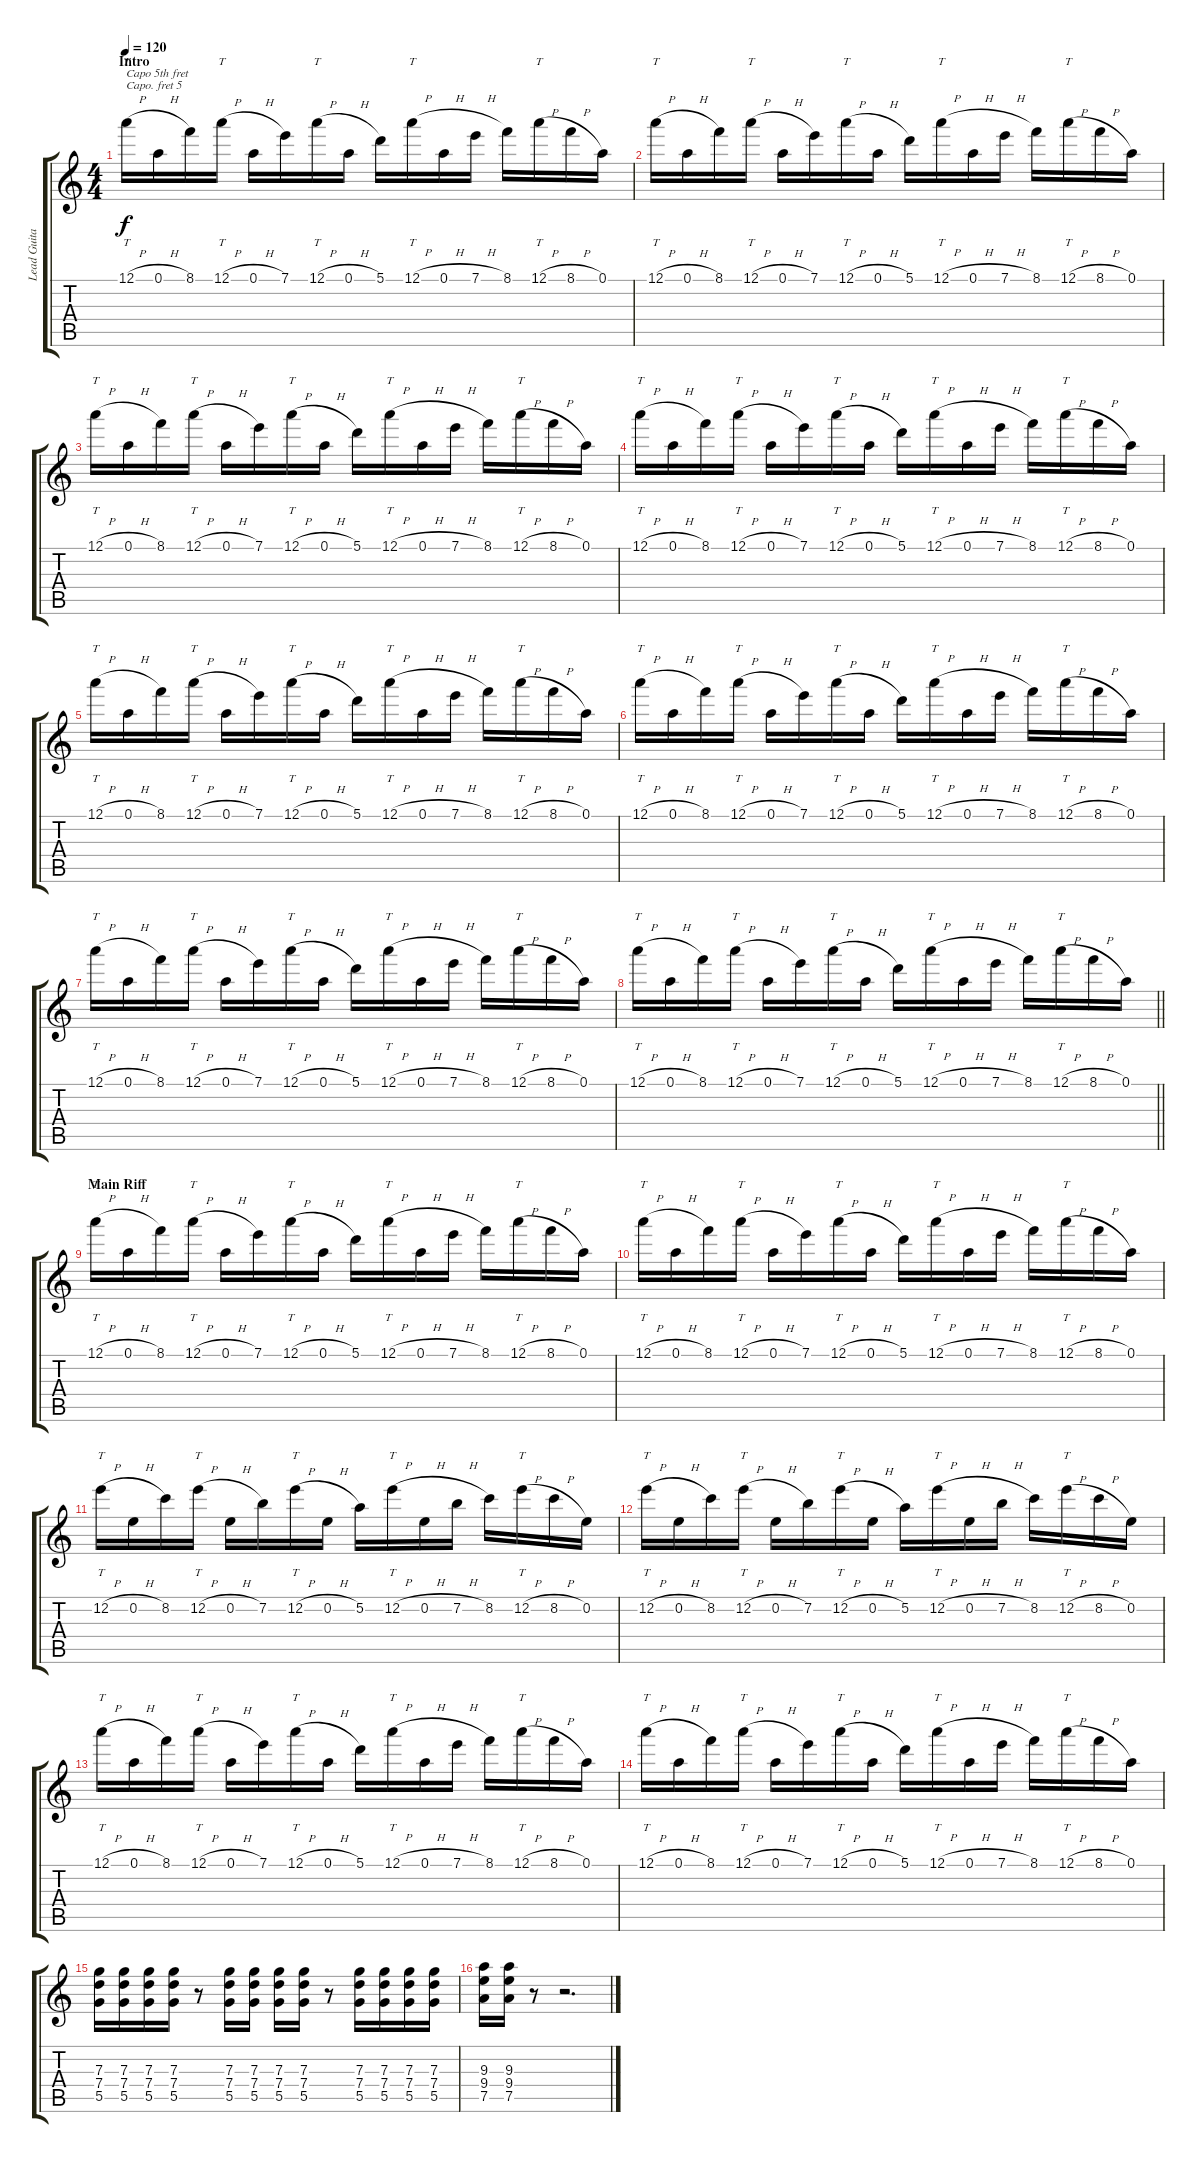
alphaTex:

\track ("Lead Guitar I - Overdrive" "Lead Guita") {instrument overdrivenguitar}
\staff {score tabs}
\capo 5
\tuning (E4 B3 G3 D3 A2 E2) {hide}
\ts (4 4)
\section ("" "Intro")
\tempo 120
\clef g2
\ks c
12.1{h}.16{tt txt "Capo 5th fret" dy f instrument overdrivenguitar} 0.1{h}.16 8.1.16 12.1{h}.16{tt} 0.1{h}.16 7.1.16 12.1{h}.16{tt} 0.1{h}.16 5.1.16 12.1{h}.16{tt} 0.1{h}.16 7.1{h}.16 8.1.16 12.1{h}.16{tt} 8.1{h}.16 0.1.16 |
12.1{h}.16{tt} 0.1{h}.16 8.1.16 12.1{h}.16{tt} 0.1{h}.16 7.1.16 12.1{h}.16{tt} 0.1{h}.16 5.1.16 12.1{h}.16{tt} 0.1{h}.16 7.1{h}.16 8.1.16 12.1{h}.16{tt} 8.1{h}.16 0.1.16 |
12.1{h}.16{tt} 0.1{h}.16 8.1.16 12.1{h}.16{tt} 0.1{h}.16 7.1.16 12.1{h}.16{tt} 0.1{h}.16 5.1.16 12.1{h}.16{tt} 0.1{h}.16 7.1{h}.16 8.1.16 12.1{h}.16{tt} 8.1{h}.16 0.1.16 |
12.1{h}.16{tt} 0.1{h}.16 8.1.16 12.1{h}.16{tt} 0.1{h}.16 7.1.16 12.1{h}.16{tt} 0.1{h}.16 5.1.16 12.1{h}.16{tt} 0.1{h}.16 7.1{h}.16 8.1.16 12.1{h}.16{tt} 8.1{h}.16 0.1.16 |
12.1{h}.16{tt} 0.1{h}.16 8.1.16 12.1{h}.16{tt} 0.1{h}.16 7.1.16 12.1{h}.16{tt} 0.1{h}.16 5.1.16 12.1{h}.16{tt} 0.1{h}.16 7.1{h}.16 8.1.16 12.1{h}.16{tt} 8.1{h}.16 0.1.16 |
12.1{h}.16{tt} 0.1{h}.16 8.1.16 12.1{h}.16{tt} 0.1{h}.16 7.1.16 12.1{h}.16{tt} 0.1{h}.16 5.1.16 12.1{h}.16{tt} 0.1{h}.16 7.1{h}.16 8.1.16 12.1{h}.16{tt} 8.1{h}.16 0.1.16 |
12.1{h}.16{tt} 0.1{h}.16 8.1.16 12.1{h}.16{tt} 0.1{h}.16 7.1.16 12.1{h}.16{tt} 0.1{h}.16 5.1.16 12.1{h}.16{tt} 0.1{h}.16 7.1{h}.16 8.1.16 12.1{h}.16{tt} 8.1{h}.16 0.1.16 |
\barLineRight lightlight
12.1{h}.16{tt} 0.1{h}.16 8.1.16 12.1{h}.16{tt} 0.1{h}.16 7.1.16 12.1{h}.16{tt} 0.1{h}.16 5.1.16 12.1{h}.16{tt} 0.1{h}.16 7.1{h}.16 8.1.16 12.1{h}.16{tt} 8.1{h}.16 0.1.16 |
\section ("" "Main Riff")
12.1{h}.16{tt} 0.1{h}.16 8.1.16 12.1{h}.16{tt} 0.1{h}.16 7.1.16 12.1{h}.16{tt} 0.1{h}.16 5.1.16 12.1{h}.16{tt} 0.1{h}.16 7.1{h}.16 8.1.16 12.1{h}.16{tt} 8.1{h}.16 0.1.16 |
12.1{h}.16{tt} 0.1{h}.16 8.1.16 12.1{h}.16{tt} 0.1{h}.16 7.1.16 12.1{h}.16{tt} 0.1{h}.16 5.1.16 12.1{h}.16{tt} 0.1{h}.16 7.1{h}.16 8.1.16 12.1{h}.16{tt} 8.1{h}.16 0.1.16 |
12.2{h}.16{tt} 0.2{h}.16 8.2.16 12.2{h}.16{tt} 0.2{h}.16 7.2.16 12.2{h}.16{tt} 0.2{h}.16 5.2.16 12.2{h}.16{tt} 0.2{h}.16 7.2{h}.16 8.2.16 12.2{h}.16{tt} 8.2{h}.16 0.2.16 |
12.2{h}.16{tt} 0.2{h}.16 8.2.16 12.2{h}.16{tt} 0.2{h}.16 7.2.16 12.2{h}.16{tt} 0.2{h}.16 5.2.16 12.2{h}.16{tt} 0.2{h}.16 7.2{h}.16 8.2.16 12.2{h}.16{tt} 8.2{h}.16 0.2.16 |
12.1{h}.16{tt} 0.1{h}.16 8.1.16 12.1{h}.16{tt} 0.1{h}.16 7.1.16 12.1{h}.16{tt} 0.1{h}.16 5.1.16 12.1{h}.16{tt} 0.1{h}.16 7.1{h}.16 8.1.16 12.1{h}.16{tt} 8.1{h}.16 0.1.16 |
12.1{h}.16{tt} 0.1{h}.16 8.1.16 12.1{h}.16{tt} 0.1{h}.16 7.1.16 12.1{h}.16{tt} 0.1{h}.16 5.1.16 12.1{h}.16{tt} 0.1{h}.16 7.1{h}.16 8.1.16 12.1{h}.16{tt} 8.1{h}.16 0.1.16 |
(7.3 7.4 5.5).16 (7.3 7.4 5.5).16 (7.3 7.4 5.5).16 (7.3 7.4 5.5).16 r.8 (7.3 7.4 5.5).16 (7.3 7.4 5.5).16 (7.3 7.4 5.5).16 (7.3 7.4 5.5).16 r.8 (7.3 7.4 5.5).16 (7.3 7.4 5.5).16 (7.3 7.4 5.5).16 (7.3 7.4 5.5).16 |
(9.3 9.4 7.5).16 (9.3 9.4 7.5).16 r.8 r.2{d}
